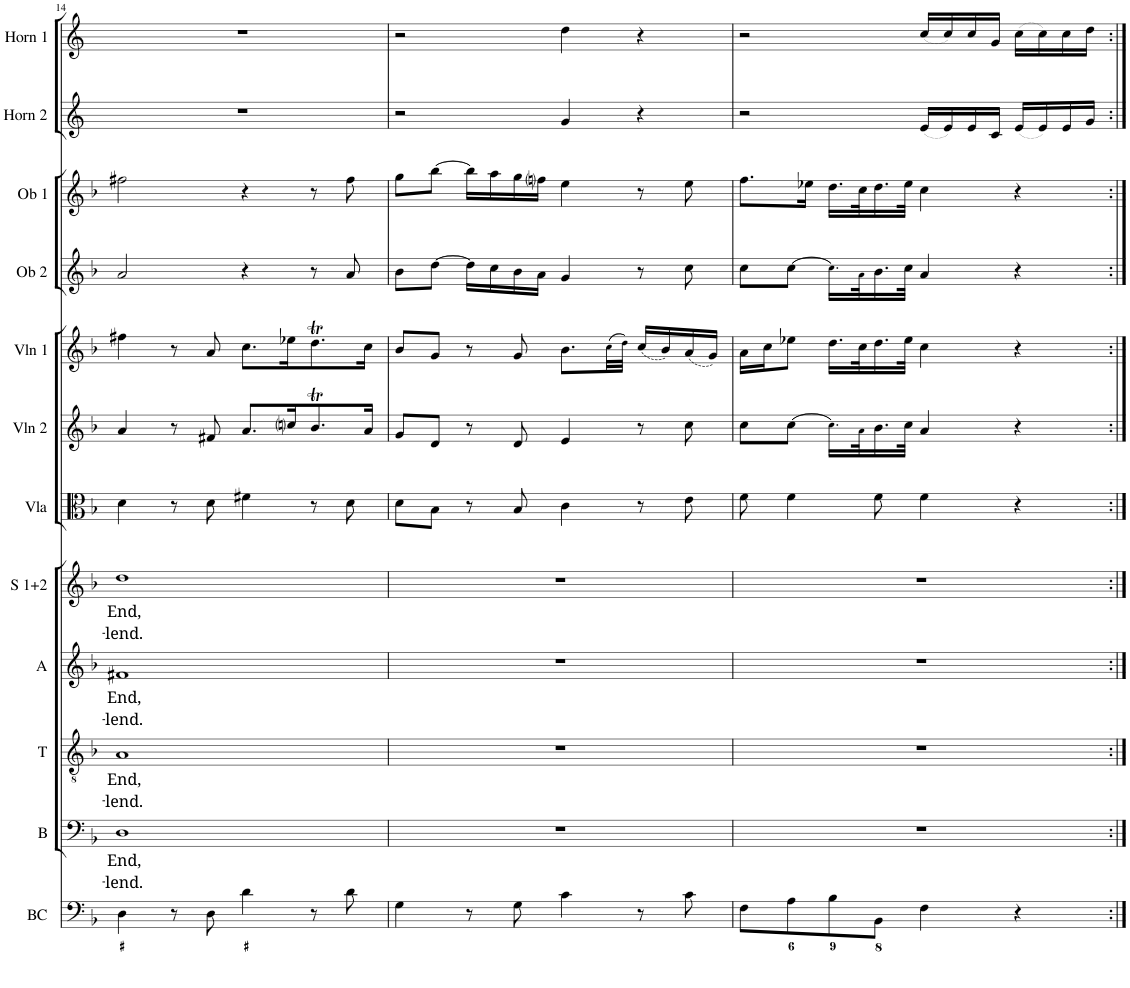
**kern	**kern	**text	**text	**kern	**text	**text	**kern	**text	**text	**kern	**text	**text	**kern	**kern	**kern	**kern	**kern	**kern	**kern
*part12	*part11	*part11	*part11	*part10	*part10	*part10	*part9	*part9	*part9	*part8	*part8	*part8	*part7	*part6	*part5	*part4	*part3	*part2	*part1
*staff12	*staff11	*staff11	*staff11	*staff10	*staff10	*staff10	*staff9	*staff9	*staff9	*staff8	*staff8	*staff8	*staff7	*staff6	*staff5	*staff4	*staff3	*staff2	*staff1
*I"Basso continuo	*I"Bass	*	*	*I"Tenor	*	*	*I"Alt	*	*	*I"Sopran 1+2	*	*	*I"Viola	*I"Violine 2	*I"Violine 1	*I"Oboe 2	*I"Oboe 1	*I"Horn in F 2	*I"Horn in F 1
*I'BC	*I'B	*	*	*I'T	*	*	*I'A	*	*	*I'S 1+2	*	*	*I'Vla	*I'Vln 2	*I'Vln 1	*I'Ob 2	*I'Ob 1	*I'Horn 2	*I'Horn 1
!!LO:PB:g=z
*clefF4	*clefF4	*	*	*clefGv2	*	*	*clefG2	*	*	*clefG2	*	*	*clefC3	*clefG2	*clefG2	*clefG2	*clefG2	*clefG2	*clefG2
*Trd7c12	*	*	*	*	*	*	*	*	*	*	*	*	*	*	*	*	*	*Trd4c7	*Trd4c7
*k[b-]	*k[b-]	*	*	*k[b-]	*	*	*k[b-]	*	*	*k[b-]	*	*	*k[b-]	*k[b-]	*k[b-]	*k[b-]	*k[b-]	*k[]	*k[]
*M4/4	*M4/4	*	*	*M4/4	*	*	*M4/4	*	*	*M4/4	*	*	*M4/4	*M4/4	*M4/4	*M4/4	*M4/4	*M4/4	*M4/4
*met(c)	*met(c)	*	*	*met(c)	*	*	*met(c)	*	*	*met(c)	*	*	*met(c)	*met(c)	*met(c)	*met(c)	*met(c)	*met(c)	*met(c)
=14	=14	=14	=14	=14	=14	=14	=14	=14	=14	=14	=14	=14	=14	=14	=14	=14	=14	=14	=14
!	!	!LO:LY:b	!LO:LY:b	!	!LO:LY:b	!LO:LY:b	!	!LO:LY:b	!LO:LY:b	!	!LO:LY:b	!LO:LY:b	!	!	!	!	!	!	!
4D\	1D	End,	-lend.	1A	End,	-lend.	1f#X	End,	-lend.	1dd	End,	-lend.	4d\	4a/	4ff#X\	2a/	2ff#X\	1r	1r
8r	.	.	.	.	.	.	.	.	.	.	.	.	8r	8r	8r	.	.	.	.
8D\	.	.	.	.	.	.	.	.	.	.	.	.	8d\	8f#X/	8a/	.	.	.	.
4d\	.	.	.	.	.	.	.	.	.	.	.	.	4f#X\	8.a/L	8.cc\L	4r	4r	.	.
.	.	.	.	.	.	.	.	.	.	.	.	.	.	16ccni/K	16ee-X\K	.	.	.	.
8r	.	.	.	.	.	.	.	.	.	.	.	.	8r	8.b-T/	8.ddT\	8r	8r	.	.
8d\	.	.	.	.	.	.	.	.	.	.	.	.	8d\	.	.	8a/	8ff#\	.	.
.	.	.	.	.	.	.	.	.	.	.	.	.	.	16a/Jk	16cc\Jk	.	.	.	.
=15	=15	=15	=15	=15	=15	=15	=15	=15	=15	=15	=15	=15	=15	=15	=15	=15	=15	=15	=15
4G\	1r	.	.	1r	.	.	1r	.	.	1r	.	.	8d\L	8g/L	8b-/L	8b-\L	8gg\L	2r	2r
.	.	.	.	.	.	.	.	.	.	.	.	.	8B-\J	8d/J	8g/J	[8dd\J	[8bb-\J	.	.
8r	.	.	.	.	.	.	.	.	.	.	.	.	8r	8r	8r	16dd\LL]	16bb-\LL]	.	.
.	.	.	.	.	.	.	.	.	.	.	.	.	.	.	.	16cc\	16aa\	.	.
8G\	.	.	.	.	.	.	.	.	.	.	.	.	8B-/	8d/	8g/	16b-\	16gg\	.	.
.	.	.	.	.	.	.	.	.	.	.	.	.	.	.	.	16a\JJ	16ffni\JJ	.	.
4c\	.	.	.	.	.	.	.	.	.	.	.	.	4c\	4e/	8.b-\L	4g/	4ee\	4g/	4dd\
.	.	.	.	.	.	.	.	.	.	.	.	.	.	.	(>32cc!\LL	.	.	.	.
.	.	.	.	.	.	.	.	.	.	.	.	.	.	.	32dd!\JJJ)	.	.	.	.
8r	.	.	.	.	.	.	.	.	.	.	.	.	8r	8r	(<16cc/LL	8r	8r	4r	4r
.	.	.	.	.	.	.	.	.	.	.	.	.	.	.	16b-/)	.	.	.	.
8c\	.	.	.	.	.	.	.	.	.	.	.	.	8e\	8cc\	(<16a/	8cc\	8ee\	.	.
.	.	.	.	.	.	.	.	.	.	.	.	.	.	.	16g/JJ)	.	.	.	.
=16	=16	=16	=16	=16	=16	=16	=16	=16	=16	=16	=16	=16	=16	=16	=16	=16	=16	=16	=16
8F\L	1r	.	.	1r	.	.	1r	.	.	1r	.	.	8f\	8cc\L	16a\LL	8cc\L	8.ff\L	2r	2r
.	.	.	.	.	.	.	.	.	.	.	.	.	.	.	16cc\J	.	.	.	.
8A\	.	.	.	.	.	.	.	.	.	.	.	.	4f\	[8cc\J	8ee-X\J	[8cc\J	.	.	.
.	.	.	.	.	.	.	.	.	.	.	.	.	.	.	.	.	16ee-X\Jk	.	.
8B-\	.	.	.	.	.	.	.	.	.	.	.	.	.	16.cc!\LL]	16.dd\LL	16.cc!\LL]	16.dd\LL	.	.
.	.	.	.	.	.	.	.	.	.	.	.	.	.	32a!\K	32cc\K	32a!\K	32cc\K	.	.
8BB-\J	.	.	.	.	.	.	.	.	.	.	.	.	8f\	16.b-\	16.dd\	16.b-\	16.dd\	.	.
.	.	.	.	.	.	.	.	.	.	.	.	.	.	32cc\JJk	32ee-\JJk	32cc\JJk	32ee-\JJk	.	.
4F\	.	.	.	.	.	.	.	.	.	.	.	.	4f\	4a/	4cc\	4a/	4cc\	(<16e/LL	(<16cc/LL
.	.	.	.	.	.	.	.	.	.	.	.	.	.	.	.	.	.	16e/)	16cc/)
.	.	.	.	.	.	.	.	.	.	.	.	.	.	.	.	.	.	16e/	16cc/
.	.	.	.	.	.	.	.	.	.	.	.	.	.	.	.	.	.	16c/JJ	16g/JJ
4r	.	.	.	.	.	.	.	.	.	.	.	.	4r	4r	4r	4r	4r	(<16e/LL	(>16cc\LL
.	.	.	.	.	.	.	.	.	.	.	.	.	.	.	.	.	.	16e/)	16cc\)
.	.	.	.	.	.	.	.	.	.	.	.	.	.	.	.	.	.	16e/	16cc\
.	.	.	.	.	.	.	.	.	.	.	.	.	.	.	.	.	.	16g/JJ	16dd\JJ
=:|!	=:|!	=:|!	=:|!	=:|!	=:|!	=:|!	=:|!	=:|!	=:|!	=:|!	=:|!	=:|!	=:|!	=:|!	=:|!	=:|!	=:|!	=:|!	=:|!
*-	*-	*-	*-	*-	*-	*-	*-	*-	*-	*-	*-	*-	*-	*-	*-	*-	*-	*-	*-
